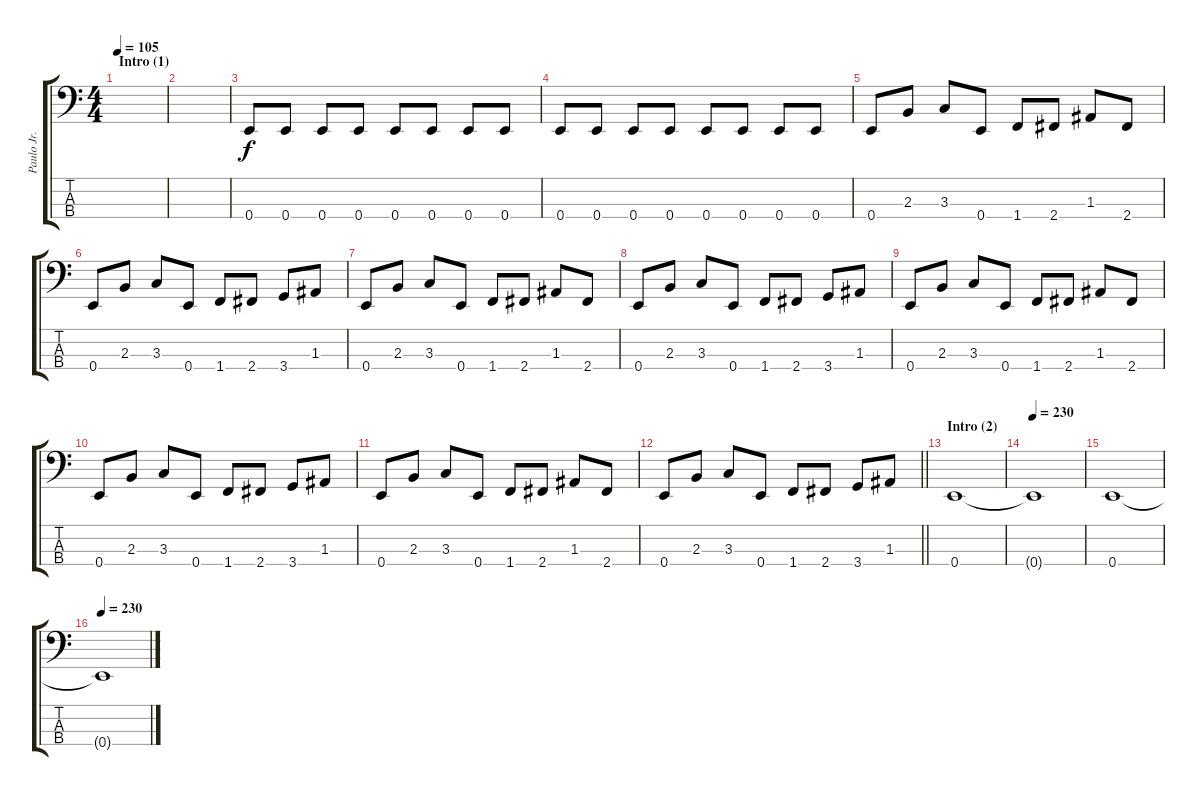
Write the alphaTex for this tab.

\track ("Paulo Jr." "Paulo Jr.") {instrument electricbasspick}
\staff {score tabs}
\tuning (G2 D2 A1 E1) {hide}
\ts (4 4)
\section ("" "Intro (1)")
\tempo 105
\clef f4
\ks c
|
|
0.4.8 0.4.8 0.4.8 0.4.8 0.4.8 0.4.8 0.4.8 0.4.8 |
0.4.8 0.4.8 0.4.8 0.4.8 0.4.8 0.4.8 0.4.8 0.4.8 |
0.4.8 2.3.8 3.3.8 0.4.8 1.4.8 2.4.8 1.3.8 2.4.8 |
0.4.8 2.3.8 3.3.8 0.4.8 1.4.8 2.4.8 3.4.8 1.3.8 |
0.4.8 2.3.8 3.3.8 0.4.8 1.4.8 2.4.8 1.3.8 2.4.8 |
0.4.8 2.3.8 3.3.8 0.4.8 1.4.8 2.4.8 3.4.8 1.3.8 |
0.4.8 2.3.8 3.3.8 0.4.8 1.4.8 2.4.8 1.3.8 2.4.8 |
0.4.8 2.3.8 3.3.8 0.4.8 1.4.8 2.4.8 3.4.8 1.3.8 |
0.4.8 2.3.8 3.3.8 0.4.8 1.4.8 2.4.8 1.3.8 2.4.8 |
\barLineRight lightlight
0.4.8 2.3.8 3.3.8 0.4.8 1.4.8 2.4.8 3.4.8 1.3.8 |
\section ("" "Intro (2)")
0.4.1 |
\tempo 230
0.4{t}.1 |
0.4.1 |
\tempo 230
0.4{t}.1
